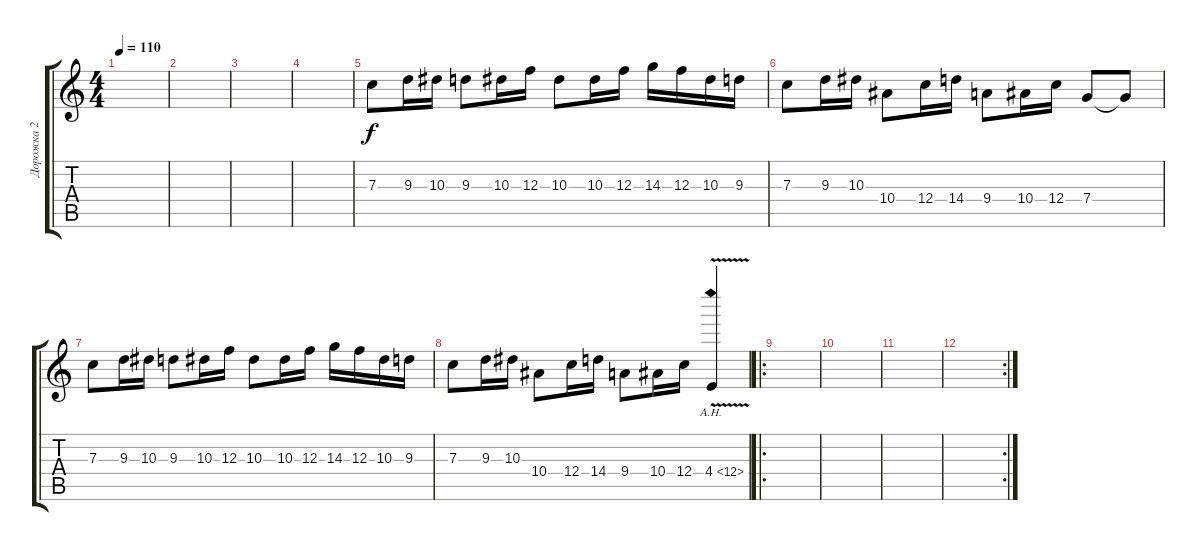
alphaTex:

\track ("Дорожка 2" "Дорожка 2") {instrument distortionguitar}
\staff {score tabs}
\tuning (D4 A3 F3 C3 G2 C2) {hide}
\ts (4 4)
\tempo 110
\clef g2
\ks c
|
|
|
|
7.3.8 9.3.16 10.3.16 9.3.8 10.3.16 12.3.16 10.3.8 10.3.16 12.3.16 14.3.16 12.3.16 10.3.16 9.3.16 |
7.3.8 9.3.16 10.3.16 10.4.8 12.4.16 14.4.16 9.4.8 10.4.16 12.4.16 7.4.8 7.4{t}.8 |
7.3.8 9.3.16 10.3.16 9.3.8 10.3.16 12.3.16 10.3.8 10.3.16 12.3.16 14.3.16 12.3.16 10.3.16 9.3.16 |
7.3.8 9.3.16 10.3.16 10.4.8 12.4.16 14.4.16 9.4.8 10.4.16 12.4.16 4.4{ah 8 v}.4 |
\ro
|
|
|
\rc 2
